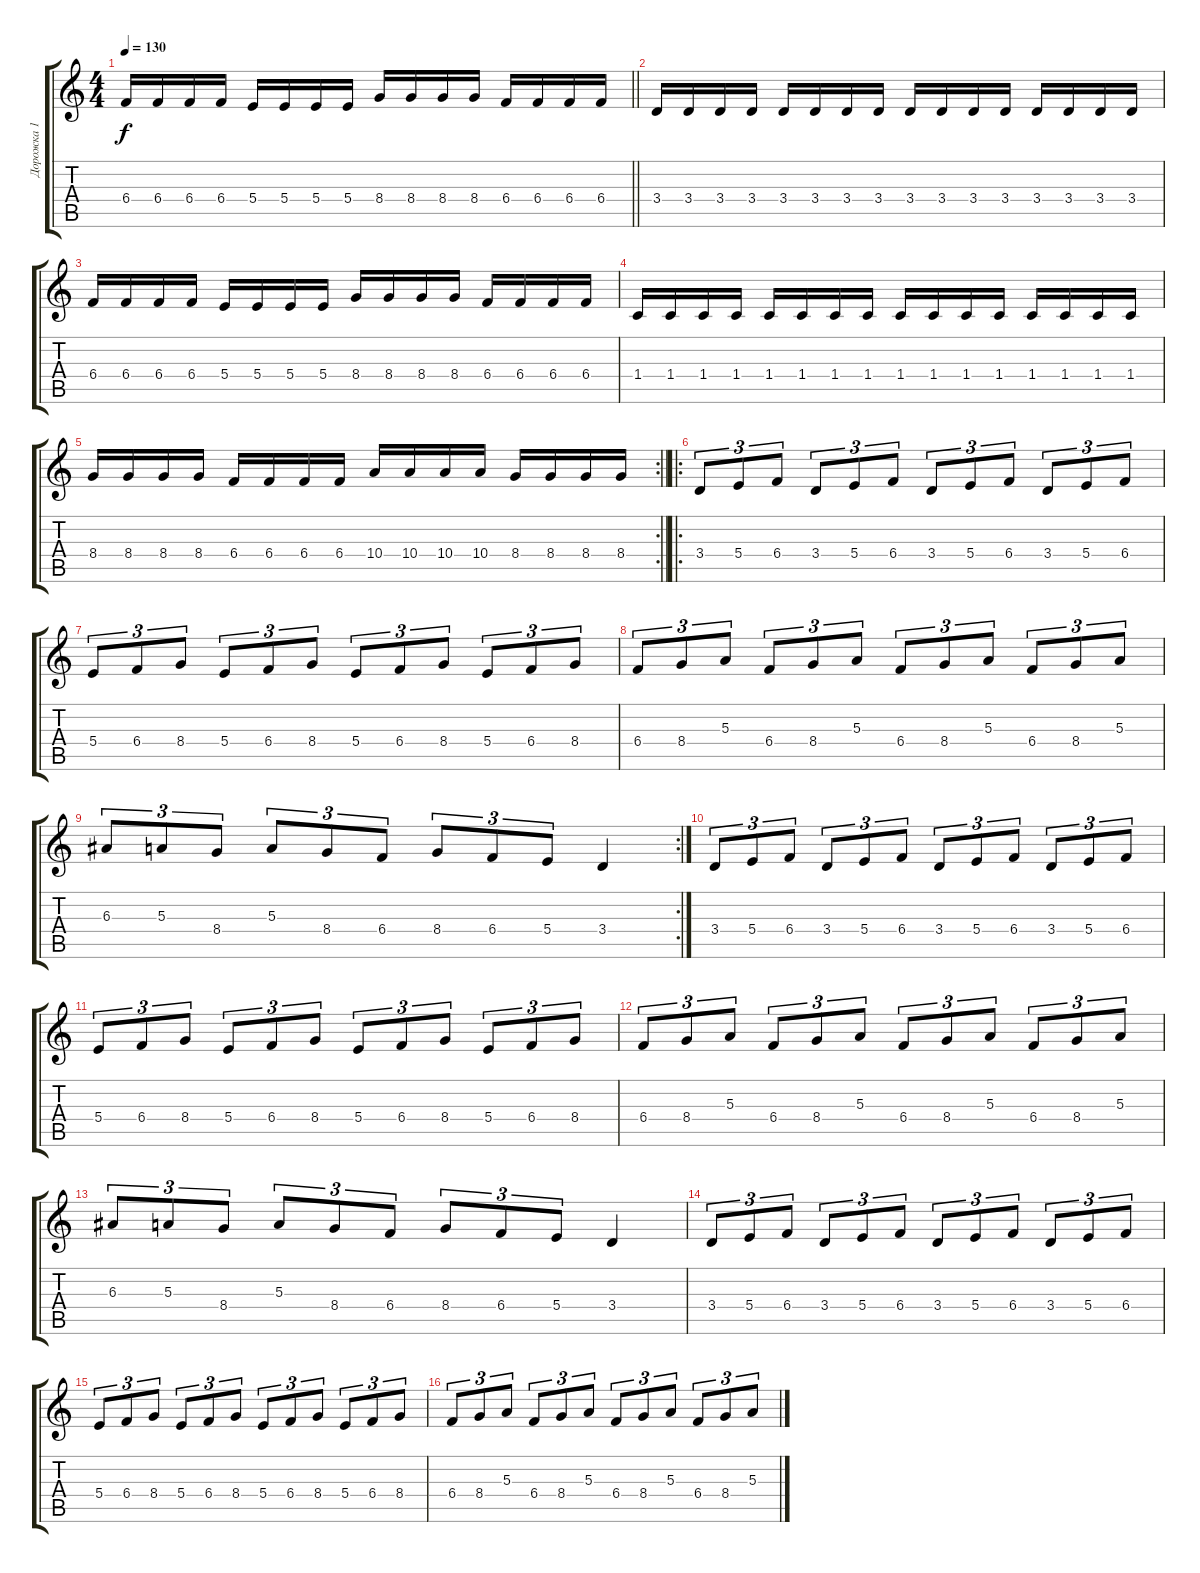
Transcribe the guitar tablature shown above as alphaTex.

\track ("Дорожка 1" "Дорожка 1") {instrument distortionguitar}
\staff {score tabs}
\tuning (Db4 Ab3 E3 B2 Gb2 B1) {hide}
\ts (4 4)
\tempo 130
\clef g2
\barLineRight lightlight
\ks c
6.4.16{dy f} 6.4.16 6.4.16 6.4.16 5.4.16 5.4.16 5.4.16 5.4.16 8.4.16 8.4.16 8.4.16 8.4.16 6.4.16 6.4.16 6.4.16 6.4.16 |
3.4.16 3.4.16 3.4.16 3.4.16 3.4.16 3.4.16 3.4.16 3.4.16 3.4.16 3.4.16 3.4.16 3.4.16 3.4.16 3.4.16 3.4.16 3.4.16 |
6.4.16 6.4.16 6.4.16 6.4.16 5.4.16 5.4.16 5.4.16 5.4.16 8.4.16 8.4.16 8.4.16 8.4.16 6.4.16 6.4.16 6.4.16 6.4.16 |
1.4.16 1.4.16 1.4.16 1.4.16 1.4.16 1.4.16 1.4.16 1.4.16 1.4.16 1.4.16 1.4.16 1.4.16 1.4.16 1.4.16 1.4.16 1.4.16 |
\rc 2
\barLineRight lightlight
8.4.16 8.4.16 8.4.16 8.4.16 6.4.16 6.4.16 6.4.16 6.4.16 10.4.16 10.4.16 10.4.16 10.4.16 8.4.16 8.4.16 8.4.16 8.4.16 |
\ro
3.4.8{tu (3 2)} 5.4.8{tu (3 2)} 6.4.8{tu (3 2)} 3.4.8{tu (3 2)} 5.4.8{tu (3 2)} 6.4.8{tu (3 2)} 3.4.8{tu (3 2)} 5.4.8{tu (3 2)} 6.4.8{tu (3 2)} 3.4.8{tu (3 2)} 5.4.8{tu (3 2)} 6.4.8{tu (3 2)} |
5.4.8{tu (3 2)} 6.4.8{tu (3 2)} 8.4.8{tu (3 2)} 5.4.8{tu (3 2)} 6.4.8{tu (3 2)} 8.4.8{tu (3 2)} 5.4.8{tu (3 2)} 6.4.8{tu (3 2)} 8.4.8{tu (3 2)} 5.4.8{tu (3 2)} 6.4.8{tu (3 2)} 8.4.8{tu (3 2)} |
6.4.8{tu (3 2)} 8.4.8{tu (3 2)} 5.3.8{tu (3 2)} 6.4.8{tu (3 2)} 8.4.8{tu (3 2)} 5.3.8{tu (3 2)} 6.4.8{tu (3 2)} 8.4.8{tu (3 2)} 5.3.8{tu (3 2)} 6.4.8{tu (3 2)} 8.4.8{tu (3 2)} 5.3.8{tu (3 2)} |
\rc 2
6.3.8{tu (3 2)} 5.3.8{tu (3 2)} 8.4.8{tu (3 2)} 5.3.8{tu (3 2)} 8.4.8{tu (3 2)} 6.4.8{tu (3 2)} 8.4.8{tu (3 2)} 6.4.8{tu (3 2)} 5.4.8{tu (3 2)} 3.4.4 |
3.4.8{tu (3 2)} 5.4.8{tu (3 2)} 6.4.8{tu (3 2)} 3.4.8{tu (3 2)} 5.4.8{tu (3 2)} 6.4.8{tu (3 2)} 3.4.8{tu (3 2)} 5.4.8{tu (3 2)} 6.4.8{tu (3 2)} 3.4.8{tu (3 2)} 5.4.8{tu (3 2)} 6.4.8{tu (3 2)} |
5.4.8{tu (3 2)} 6.4.8{tu (3 2)} 8.4.8{tu (3 2)} 5.4.8{tu (3 2)} 6.4.8{tu (3 2)} 8.4.8{tu (3 2)} 5.4.8{tu (3 2)} 6.4.8{tu (3 2)} 8.4.8{tu (3 2)} 5.4.8{tu (3 2)} 6.4.8{tu (3 2)} 8.4.8{tu (3 2)} |
6.4.8{tu (3 2)} 8.4.8{tu (3 2)} 5.3.8{tu (3 2)} 6.4.8{tu (3 2)} 8.4.8{tu (3 2)} 5.3.8{tu (3 2)} 6.4.8{tu (3 2)} 8.4.8{tu (3 2)} 5.3.8{tu (3 2)} 6.4.8{tu (3 2)} 8.4.8{tu (3 2)} 5.3.8{tu (3 2)} |
6.3.8{tu (3 2)} 5.3.8{tu (3 2)} 8.4.8{tu (3 2)} 5.3.8{tu (3 2)} 8.4.8{tu (3 2)} 6.4.8{tu (3 2)} 8.4.8{tu (3 2)} 6.4.8{tu (3 2)} 5.4.8{tu (3 2)} 3.4.4 |
3.4.8{tu (3 2)} 5.4.8{tu (3 2)} 6.4.8{tu (3 2)} 3.4.8{tu (3 2)} 5.4.8{tu (3 2)} 6.4.8{tu (3 2)} 3.4.8{tu (3 2)} 5.4.8{tu (3 2)} 6.4.8{tu (3 2)} 3.4.8{tu (3 2)} 5.4.8{tu (3 2)} 6.4.8{tu (3 2)} |
5.4.8{tu (3 2)} 6.4.8{tu (3 2)} 8.4.8{tu (3 2)} 5.4.8{tu (3 2)} 6.4.8{tu (3 2)} 8.4.8{tu (3 2)} 5.4.8{tu (3 2)} 6.4.8{tu (3 2)} 8.4.8{tu (3 2)} 5.4.8{tu (3 2)} 6.4.8{tu (3 2)} 8.4.8{tu (3 2)} |
6.4.8{tu (3 2)} 8.4.8{tu (3 2)} 5.3.8{tu (3 2)} 6.4.8{tu (3 2)} 8.4.8{tu (3 2)} 5.3.8{tu (3 2)} 6.4.8{tu (3 2)} 8.4.8{tu (3 2)} 5.3.8{tu (3 2)} 6.4.8{tu (3 2)} 8.4.8{tu (3 2)} 5.3.8{tu (3 2)}
